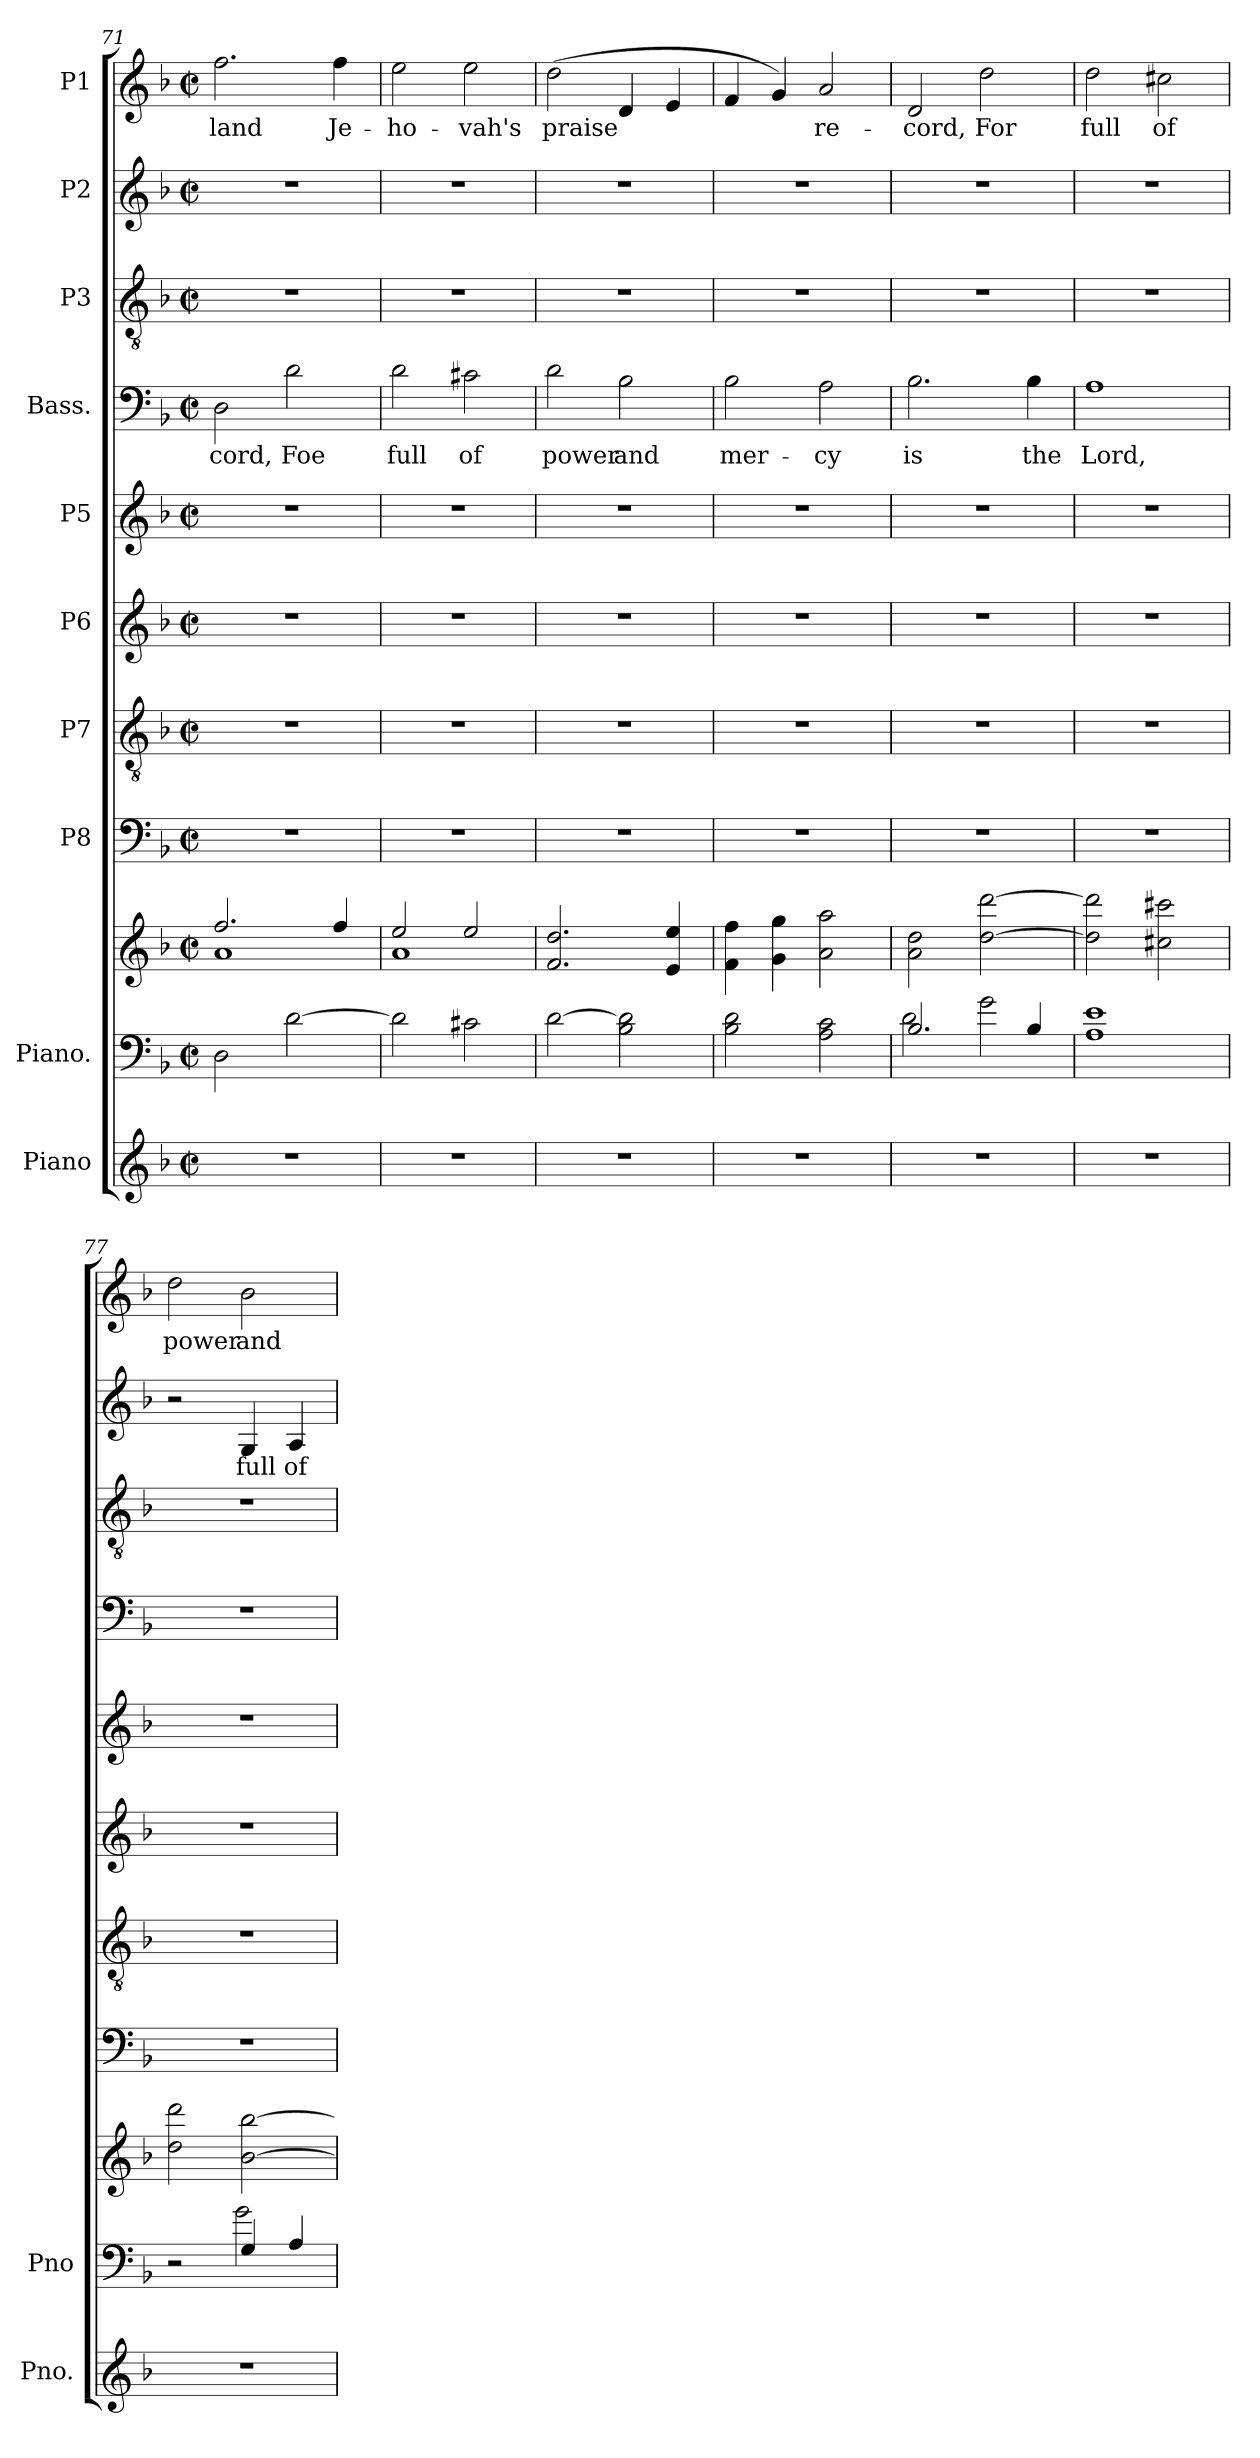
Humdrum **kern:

**kern	**kern	**kern	**kern	**kern	**kern	**kern	**kern	**text	**kern	**kern	**text	**kern	**text
*part10	*part9	*part9	*part8	*part7	*part6	*part5	*part4	*part4	*part3	*part2	*part2	*part1	*part1
*staff11	*staff10	*staff9	*staff8	*staff7	*staff6	*staff5	*staff4	*staff4	*staff3	*staff2	*staff2	*staff1	*staff1
*I"Piano	*I"Piano.	*	*I"P8	*I"P7	*I"P6	*I"P5	*I"Bass.	*	*I"P3	*I"P2	*	*I"P1	*
*I'Pno.	*I'Pno	*	*	*	*	*	*	*	*	*	*	*	*
*clefG2	*clefF4	*clefG2	*clefF4	*clefGv2	*clefG2	*clefG2	*clefF4	*	*clefGv2	*clefG2	*	*clefG2	*
*k[b-]	*k[b-]	*k[b-]	*k[b-]	*k[b-]	*k[b-]	*k[b-]	*k[b-]	*	*k[b-]	*k[b-]	*	*k[b-]	*
*F:	*F:	*F:	*F:	*F:	*F:	*F:	*F:	*	*F:	*F:	*	*F:	*
*M2/2	*M2/2	*M2/2	*M2/2	*M2/2	*M2/2	*M2/2	*M2/2	*	*M2/2	*M2/2	*	*M2/2	*
*met(c|)	*met(c|)	*met(c|)	*met(c|)	*met(c|)	*met(c|)	*met(c|)	*met(c|)	*	*met(c|)	*met(c|)	*	*met(c|)	*
=71	=71	=71	=71	=71	=71	=71	=71	=71	=71	=71	=71	=71	=71
*	*	*^	*	*	*	*	*	*	*	*	*	*	*
!	!	!	!	!	!	!	!	!	!LO:LY:b	!	!	!	!	!LO:LY:b
1r	2D\	2.ff/	1a	1r	1r	1r	1r	2D\	-cord,	1r	1r	.	2.ff\	land
!	!	!	!	!	!	!	!	!	!LO:LY:b	!	!	!	!	!
.	[2d\	.	.	.	.	.	.	2d\	Foe	.	.	.	.	.
!	!	!	!	!	!	!	!	!	!	!	!	!	!	!LO:LY:b
.	.	4ff/	.	.	.	.	.	.	.	.	.	.	4ff\	Je-
=72	=72	=72	=72	=72	=72	=72	=72	=72	=72	=72	=72	=72	=72	=72
!	!	!	!	!	!	!	!	!	!LO:LY:b	!	!	!	!	!LO:LY:b
1r	2d\]	2ee/	1a	1r	1r	1r	1r	2d\	full	1r	1r	.	2ee\	-ho-
!	!	!	!	!	!	!	!	!	!LO:LY:b	!	!	!	!	!LO:LY:b
.	2c#X\	2ee/	.	.	.	.	.	2c#X\	of	.	.	.	2ee\	-vah's
!!LO:PB:g=z
=73	=73	=73	=73	=73	=73	=73	=73	=73	=73	=73	=73	=73	=73	=73
!	!	!	!	!	!	!	!	!	!LO:LY:b	!	!	!	!	!LO:LY:b
1r	[2d\	2.f/ 2.dd/	1ryy	1r	1r	1r	1r	2d\	power	1r	1r	.	(>2dd\	praise
!	!	!	!	!	!	!	!	!	!LO:LY:b	!	!	!	!	!LO:LY:b
.	2B-\ 2d\]	.	.	.	.	.	.	2B-\	and	.	.	.	4d/	.
!	!	!	!	!	!	!	!	!	!	!	!	!	!	!LO:LY:b
.	.	4e/ 4ee/	.	.	.	.	.	.	.	.	.	.	4e/	.
=74	=74	=74	=74	=74	=74	=74	=74	=74	=74	=74	=74	=74	=74	=74
!	!	!	!	!	!	!	!	!	!LO:LY:b	!	!	!	!	!LO:LY:b
1r	2B-\ 2d\	4f\ 4ff\	1ryy	1r	1r	1r	1r	2B-\	mer-	1r	1r	.	4f/	.
!	!	!	!	!	!	!	!	!	!	!	!	!	!	!LO:LY:b
.	.	4g\ 4gg\	.	.	.	.	.	.	.	.	.	.	4g/)	.
!	!	!	!	!	!	!	!	!	!LO:LY:b	!	!	!	!	!LO:LY:b
.	2A\ 2c\	2a\ 2aa\	.	.	.	.	.	2A\	-cy	.	.	.	2a/	re-
=75	=75	=75	=75	=75	=75	=75	=75	=75	=75	=75	=75	=75	=75	=75
*	*^	*	*	*	*	*	*	*	*	*	*	*	*	*
!	!	!	!	!	!	!	!	!	!	!LO:LY:b	!	!	!	!	!LO:LY:b
1r	2.B-/	2d\	2a\ 2dd\	1ryy	1r	1r	1r	1r	2.B-\	is	1r	1r	.	2d/	-cord,
!	!	!	!	!	!	!	!	!	!	!	!	!	!	!	!LO:LY:b
.	.	2g\	[2dd\ [2ddd\	.	.	.	.	.	.	.	.	.	.	2dd\	For
!	!	!	!	!	!	!	!	!	!	!LO:LY:b	!	!	!	!	!
.	4B-/	.	.	.	.	.	.	.	4B-\	the	.	.	.	.	.
*	*v	*v	*	*	*	*	*	*	*	*	*	*	*	*	*
=76	=76	=76	=76	=76	=76	=76	=76	=76	=76	=76	=76	=76	=76	=76
!	!	!	!	!	!	!	!	!	!LO:LY:b	!	!	!	!	!LO:LY:b
1r	1A 1e	2dd\] 2ddd\]	1ryy	1r	1r	1r	1r	1A	Lord,	1r	1r	.	2dd\	full
!	!	!	!	!	!	!	!	!	!	!	!	!	!	!LO:LY:b
.	.	2cc#X\ 2ccc#X\	.	.	.	.	.	.	.	.	.	.	2cc#X\	of
=77	=77	=77	=77	=77	=77	=77	=77	=77	=77	=77	=77	=77	=77	=77
*	*^	*	*	*	*	*	*	*	*	*	*	*	*	*
!	!	!	!	!	!	!	!	!	!	!	!	!	!	!	!LO:LY:b
1r	2r	2ryy	2dd\ 2ddd\	1ryy	1r	1r	1r	1r	1r	.	1r	2r	.	2dd\	power
!	!	!	!	!	!	!	!	!	!	!	!	!	!LO:LY:b	!	!LO:LY:b
.	4G/	2g\	[2b-\ [2bb-\	.	.	.	.	.	.	.	.	4G/	full	2b-\	and
!	!	!	!	!	!	!	!	!	!	!	!	!	!LO:LY:b	!	!
.	4A/	.	.	.	.	.	.	.	.	.	.	4A/	of	.	.
*	*v	*v	*	*	*	*	*	*	*	*	*	*	*	*	*
*	*	*v	*v	*	*	*	*	*	*	*	*	*	*	*
=	=	=	=	=	=	=	=	=	=	=	=	=	=
*-	*-	*-	*-	*-	*-	*-	*-	*-	*-	*-	*-	*-	*-
